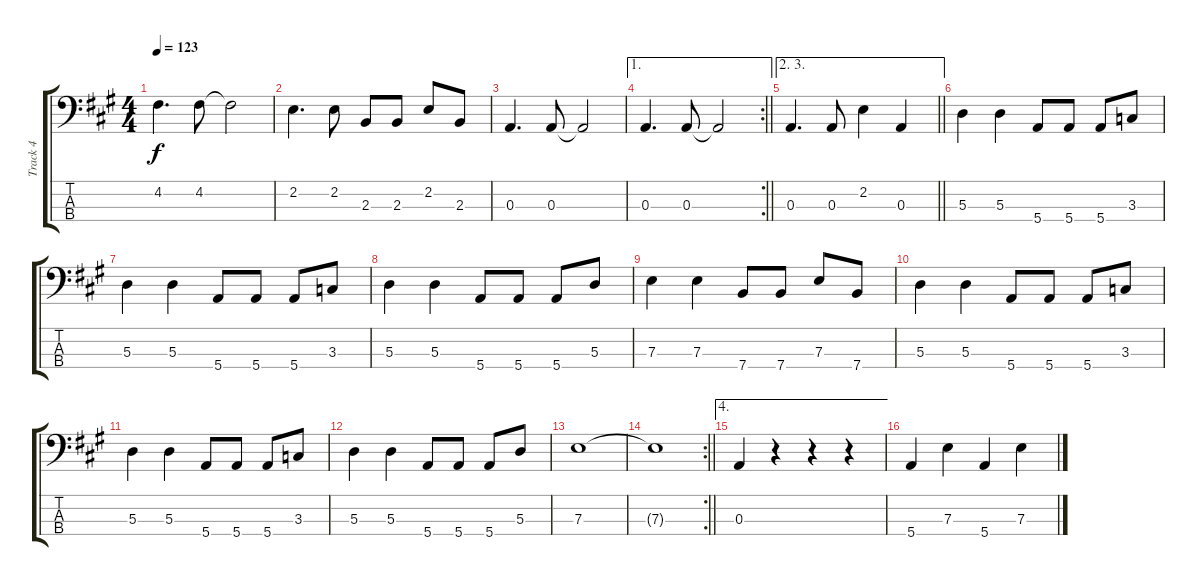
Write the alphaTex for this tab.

\track ("Track 4" "Track 4") {instrument electricbassfinger}
\staff {score tabs}
\tuning (G2 D2 A1 E1) {hide}
\ts (4 4)
\tempo 123
\clef f4
\ks a
4.2.4{d dy f} 4.2.8 4.2{t}.2 |
2.2.4{d} 2.2.8 2.3.8 2.3.8 2.2.8 2.3.8 |
0.3.4{d} 0.3.8 0.3{t}.2 |
\ae 1
\rc 2
\barLineRight lightlight
0.3.4{d} 0.3.8 0.3{t}.2 |
\ae (2 3)
\barLineRight lightlight
0.3.4{d} 0.3.8 2.2.4 0.3.4 |
5.3.4 5.3.4 5.4.8 5.4.8 5.4.8 3.3.8 |
5.3.4 5.3.4 5.4.8 5.4.8 5.4.8 3.3.8 |
5.3.4 5.3.4 5.4.8 5.4.8 5.4.8 5.3.8 |
7.3.4 7.3.4 7.4.8 7.4.8 7.3.8 7.4.8 |
5.3.4 5.3.4 5.4.8 5.4.8 5.4.8 3.3.8 |
5.3.4 5.3.4 5.4.8 5.4.8 5.4.8 3.3.8 |
5.3.4 5.3.4 5.4.8 5.4.8 5.4.8 5.3.8 |
7.3.1 |
\rc 2
\barLineRight lightlight
7.3{t}.1 |
\ae 4
0.3.4 r.4 r.4 r.4 |
5.4.4 7.3.4 5.4.4 7.3.4
